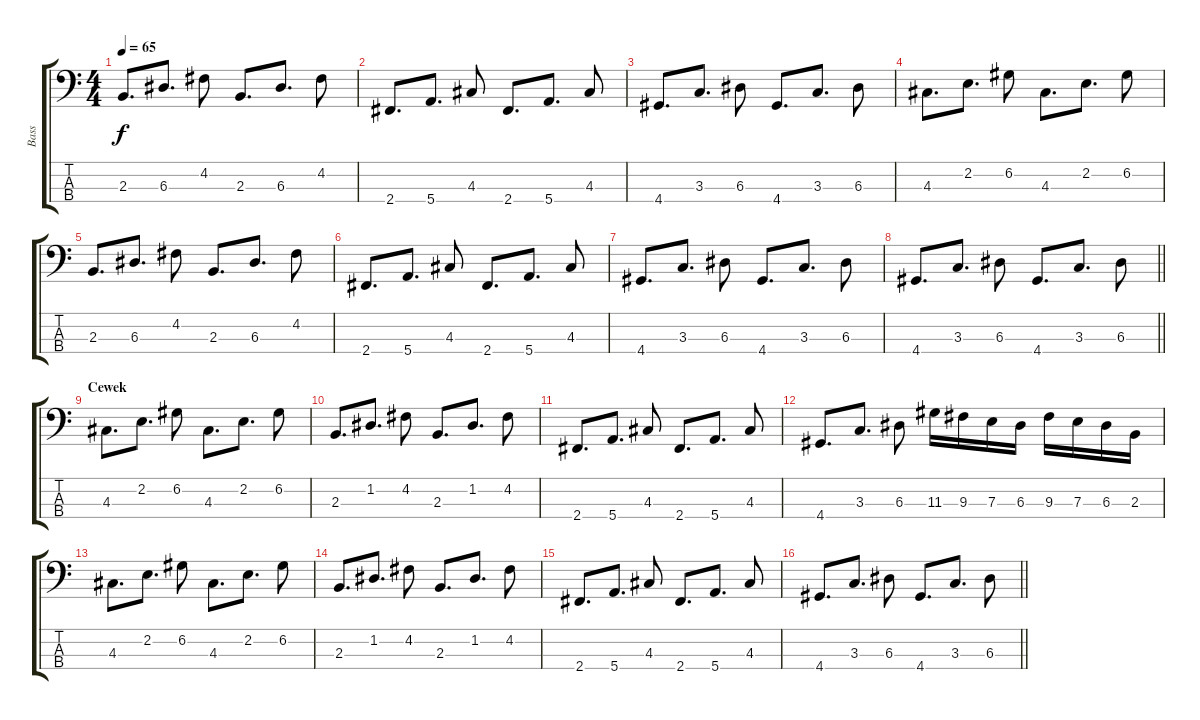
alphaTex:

\track ("Bass" "Bass") {instrument electricbassfinger}
\staff {score tabs}
\tuning (G2 D2 A1 E1) {hide}
\ts (4 4)
\tempo 65
\clef f4
\ks c
2.3.8{d dy f} 6.3.8{d} 4.2.8 2.3.8{d} 6.3.8{d} 4.2.8 |
2.4.8{d} 5.4.8{d} 4.3.8 2.4.8{d} 5.4.8{d} 4.3.8 |
4.4.8{d txt ""} 3.3.8{d} 6.3.8 4.4.8{d} 3.3.8{d} 6.3.8 |
4.3.8{d} 2.2.8{d} 6.2.8 4.3.8{d} 2.2.8{d} 6.2.8 |
2.3.8{d} 6.3.8{d} 4.2.8 2.3.8{d} 6.3.8{d} 4.2.8 |
2.4.8{d} 5.4.8{d} 4.3.8 2.4.8{d} 5.4.8{d} 4.3.8 |
4.4.8{d} 3.3.8{d} 6.3.8 4.4.8{d} 3.3.8{d} 6.3.8 |
\barLineRight lightlight
4.4.8{d} 3.3.8{d} 6.3.8 4.4.8{d} 3.3.8{d} 6.3.8 |
\section ("" "Cewek")
4.3.8{d} 2.2.8{d} 6.2.8 4.3.8{d} 2.2.8{d} 6.2.8 |
2.3.8{d} 1.2.8{d} 4.2.8 2.3.8{d} 1.2.8{d} 4.2.8 |
2.4.8{d} 5.4.8{d} 4.3.8 2.4.8{d} 5.4.8{d} 4.3.8 |
4.4.8{d} 3.3.8{d} 6.3.8 11.3.16 9.3.16 7.3.16 6.3.16 9.3.16 7.3.16 6.3.16 2.3.16 |
4.3.8{d} 2.2.8{d} 6.2.8 4.3.8{d} 2.2.8{d} 6.2.8 |
2.3.8{d} 1.2.8{d} 4.2.8 2.3.8{d} 1.2.8{d} 4.2.8 |
2.4.8{d} 5.4.8{d} 4.3.8 2.4.8{d} 5.4.8{d} 4.3.8 |
\barLineRight lightlight
4.4.8{d txt ""} 3.3.8{d} 6.3.8 4.4.8{d} 3.3.8{d} 6.3.8
